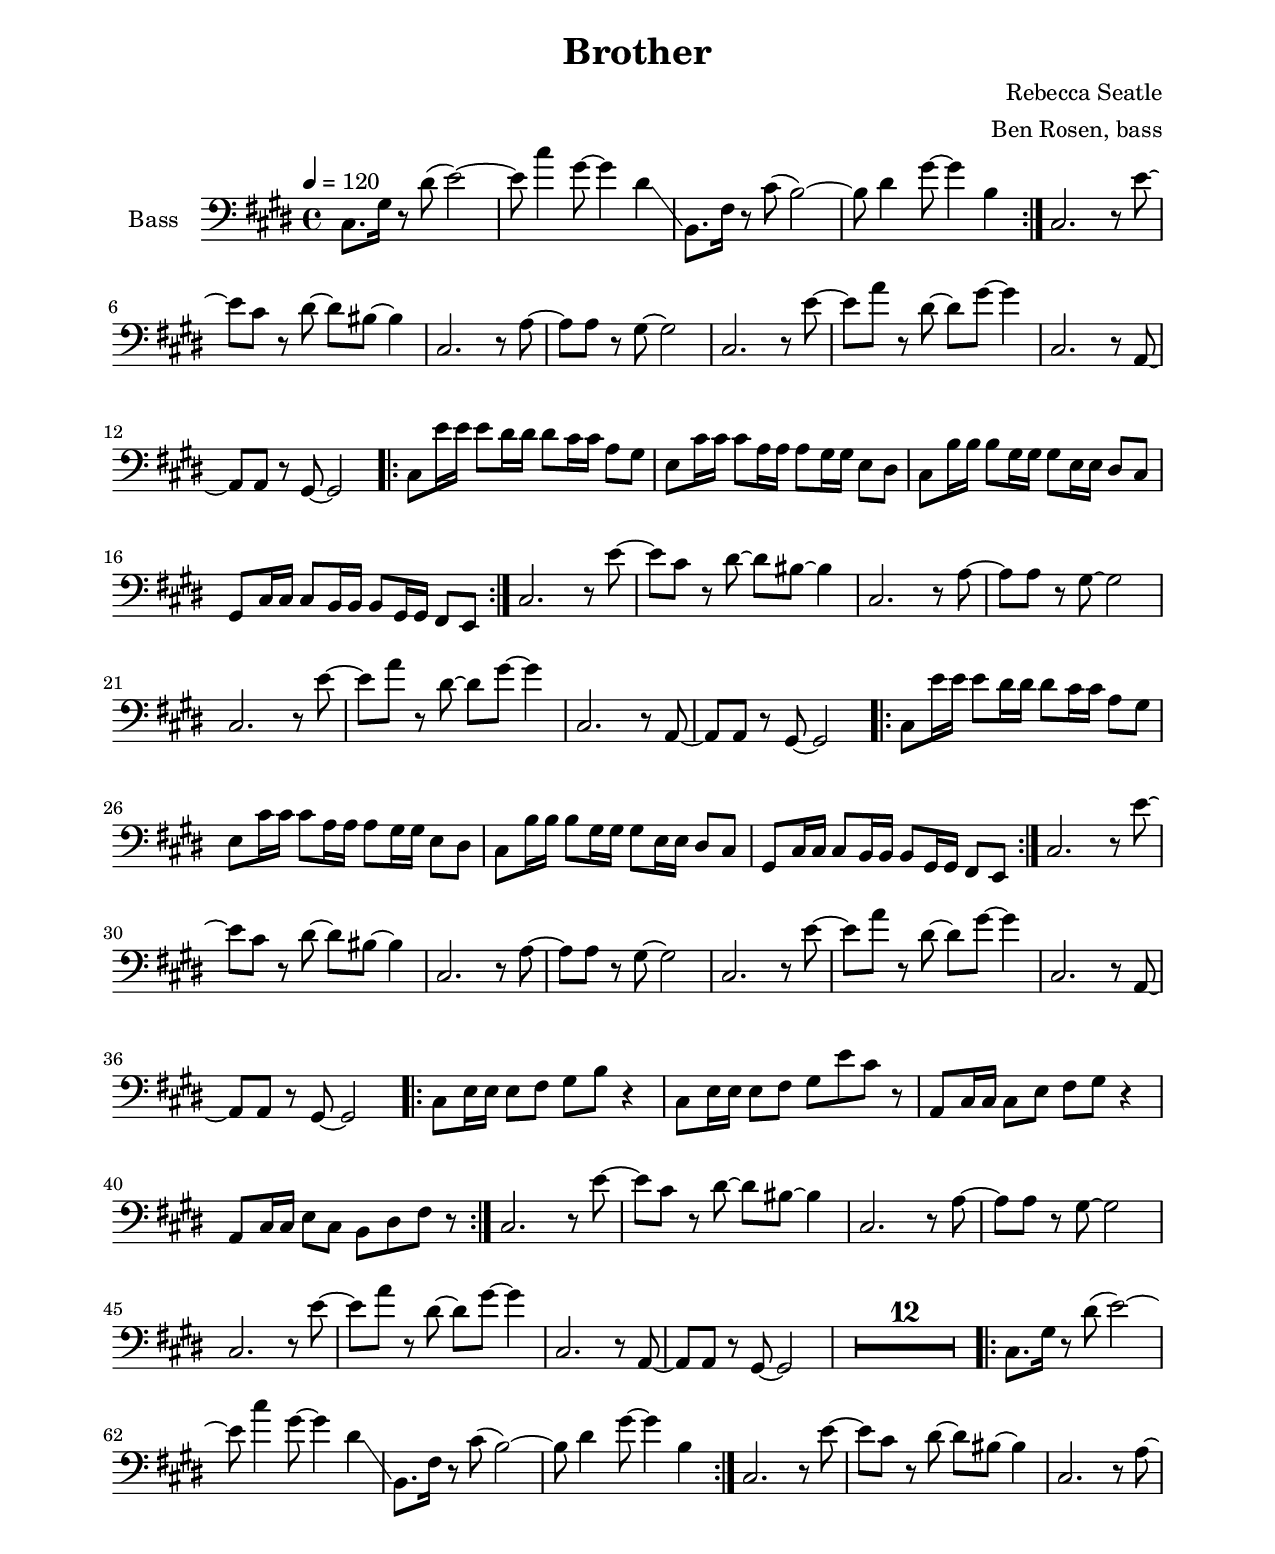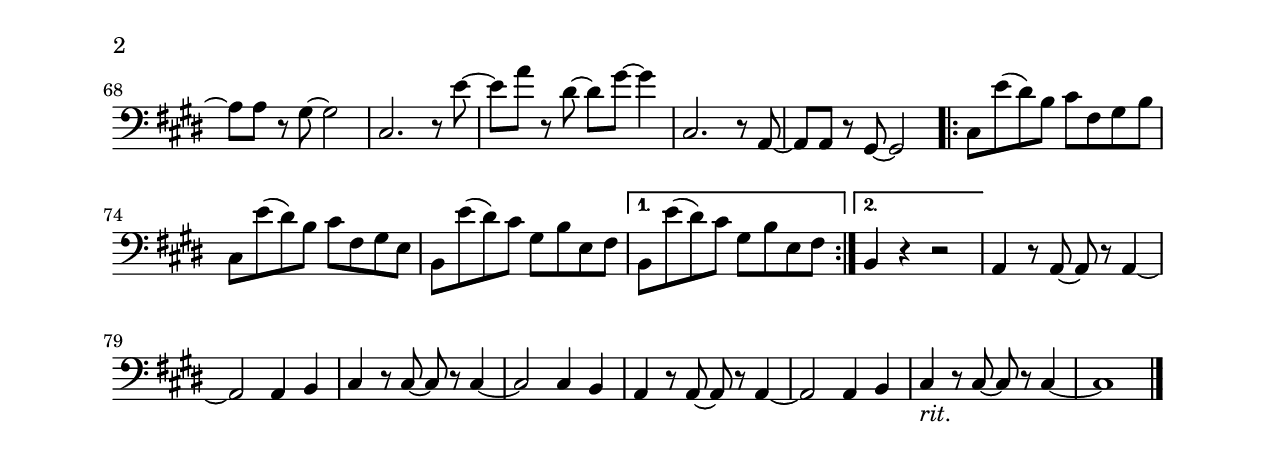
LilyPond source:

\version "2.24.0"

\include "settings.ily"

\header {
  title = "Brother"
  composer = "Rebecca Seatle"
  arranger = "Ben Rosen, bass"
}

intro = \relative cs {
  \repeat volta 2 {
    cs8. gs'16 r8 ds' ( e2 ) ~ |
    e8 cs'4 gs8 ~ gs4 ds \glissando |
    b,8. fs'16 r8 cs'8 ( b2 ) ~ |
    b8 ds4 gs8 ~ gs4 b, |
  }
}

hits = \relative cs {
  cs2. r8 e' ~ |
  e8 cs r ds ~ ds bs ~ bs4 |
  cs,2. r8 a' ~ |
  a8 a r gs ~ gs2 |

  cs,2. r8 e' ~ |
  e8 a r ds, ~ ds gs ~ gs4 |
  cs,,2. r8 a ~ |
  a8 a r gs ~ gs2 |
}

verse = \relative cs {
  \repeat volta 2 {
    cs8 e'16 e e8 ds16 ds ds8 cs16 cs a8 gs |
    e8 cs'16 cs cs8 a16 a a8 gs16 gs e8 ds |
    cs8 b'16 b b8 gs16 gs gs8 e16 e ds8 cs |
    gs8 cs16 cs cs8 b16 b b8 gs16 gs fs8 e |
  }
}

music = \relative cs {
  \tempo 4=120
  \key cs \minor
  \time 4/4
  \clef "bass"

  \intro

  \repeat unfold 2 {
    \hits
    \verse
  }

  \hits

  \repeat volta 2 {
    cs8  e16 e e8 fs gs b r4 |
    cs,8 e16 e e8 fs gs e' cs r |
    a,8 cs16 cs cs8 e fs gs r4 |
    a,8 cs16 cs e8 cs b ds fs r |
  }

  \hits

  \compressMMRests {
    R1 * 12 |
  }

  \intro
  \hits

  \repeat volta 2 {
    cs8 e' ( ds ) b cs fs, gs b |
    cs,8 e' ( ds ) b cs fs, gs e |
    b8 e' ( ds ) cs gs b e, fs |

    \alternative {
      \volta 1 {
        b,8 e' ( ds ) cs gs b e, fs |
      }

      \volta 2 {
        b,4 r r2 |
      }
    }
  }

  a4 r8 a ~ a r a4 ~ |
  a2 a4 b |
  cs4 r8 cs ~ cs r cs4 ~ |
  cs2 cs4 b |

  a4 r8 a ~ a r a4 ~ |
  a2 a4 b |
  cs4 -\markup \italic "rit." r8 cs ~ cs r cs4 ~ |
  cs1 |

  \bar "|."
}

\score {
  \new Staff \with {
    instrumentName = "Bass"
  } {
    \music
  }
}
